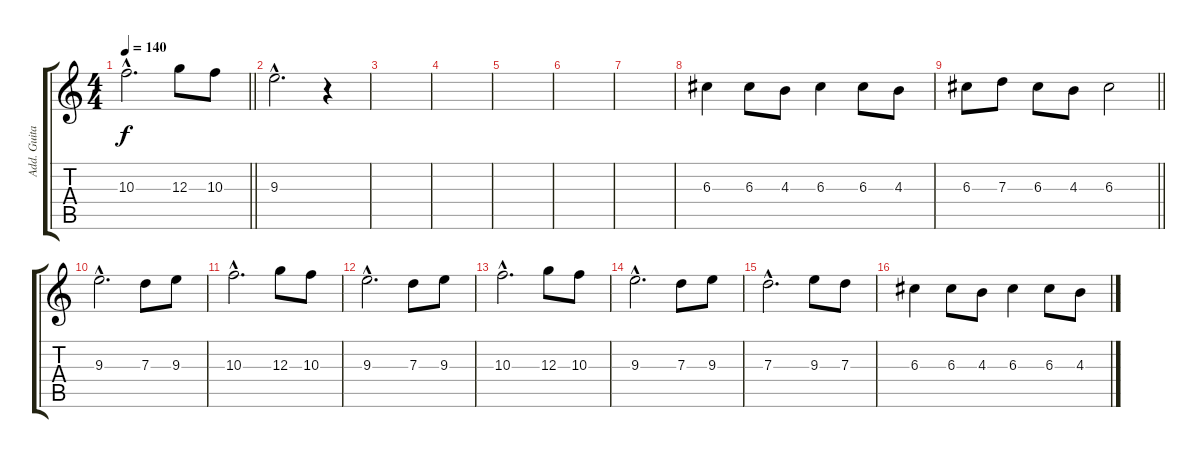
\track ("Add. Guitar 2" "Add. Guita") {instrument distortionguitar}
\staff {score tabs}
\tuning (E4 B3 G3 D3 A2 E2) {hide}
\ts (4 4)
\tempo 140
\clef g2
\barLineRight lightlight
\ks c
10.3{hac}.2{d dy f} 12.3.8 10.3.8 |
9.3{hac}.2{d} r.4 |
|
|
|
|
|
6.3.4 6.3.8 4.3.8 6.3.4 6.3.8 4.3.8 |
\barLineRight lightlight
6.3.8 7.3.8 6.3.8 4.3.8 6.3.2 |
9.3{hac}.2{d} 7.3.8 9.3.8 |
10.3{hac}.2{d} 12.3.8 10.3.8 |
9.3{hac}.2{d} 7.3.8 9.3.8 |
10.3{hac}.2{d} 12.3.8 10.3.8 |
9.3{hac}.2{d} 7.3.8 9.3.8 |
7.3{hac}.2{d} 9.3.8 7.3.8 |
6.3.4 6.3.8 4.3.8 6.3.4 6.3.8 4.3.8
